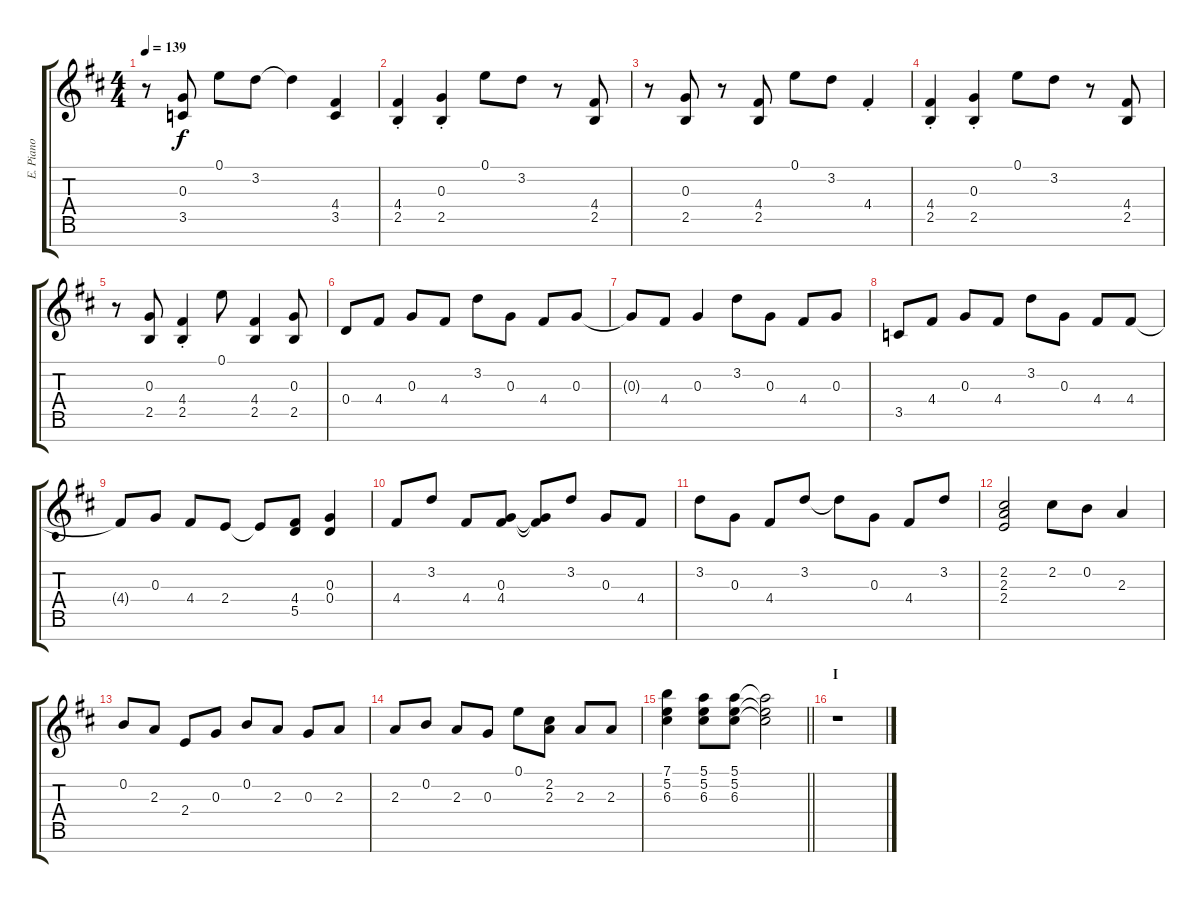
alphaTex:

\track ("E. Piano" "E. Piano") {instrument electricgrandpiano}
\staff {score tabs}
\tuning (E5 B4 G4 D4 A3 E3 B2) {hide}
\ts (4 4)
\tempo 139
\clef g2
\ks d
r.8{dy f} (0.3 3.5).8 0.1.8 3.2.8 3.2{t}.4 (4.4 3.5).4 |
(4.4{st} 2.5{st}).4 (0.3{st} 2.5{st}).4 0.1.8 3.2.8 r.8 (4.4 2.5).8 |
r.8 (0.3 2.5).8 r.8 (4.4 2.5).8 0.1.8 3.2.8 4.4{st}.4 |
(4.4{st} 2.5{st}).4 (0.3{st} 2.5{st}).4 0.1.8 3.2.8 r.8 (4.4 2.5).8 |
r.8 (0.3 2.5).8 (4.4{st} 2.5{st}).4 0.1.8 (4.4 2.5).4 (0.3 2.5).8 |
0.4.8 4.4.8 0.3.8 4.4.8 3.2.8 0.3.8 4.4.8 0.3.8 |
0.3{t}.8 4.4.8 0.3.4 3.2.8 0.3.8 4.4.8 0.3.8 |
3.5.8 4.4.8 0.3.8 4.4.8 3.2.8 0.3.8 4.4.8 4.4.8 |
4.4{t}.8 0.3.8 4.4.8 2.4.8 2.4{t}.8 (4.4 5.5).8 (0.3 0.4).4 |
4.4.8 3.2.8 4.4.8 (0.3 4.4).8 (0.3{t} 4.4{t}).8 3.2.8 0.3.8 4.4.8 |
3.2.8 0.3.8 4.4.8 3.2.8 3.2{t}.8 0.3.8 4.4.8 3.2.8 |
(2.2 2.3 2.4).2 2.2.8 0.2.8 2.3.4 |
0.2.8 2.3.8 2.4.8 0.3.8 0.2.8 2.3.8 0.3.8 2.3.8 |
2.3.8 0.2.8 2.3.8 0.3.8 0.1.8 (2.2 2.3).8 2.3.8 2.3.8 |
\barLineRight lightlight
(7.1 5.2 6.3).4 (5.1 5.2 6.3).8 (5.1 5.2 6.3).8 (5.1{t} 5.2{t} 6.3{t}).2 |
\section ("" "I")
r.1
